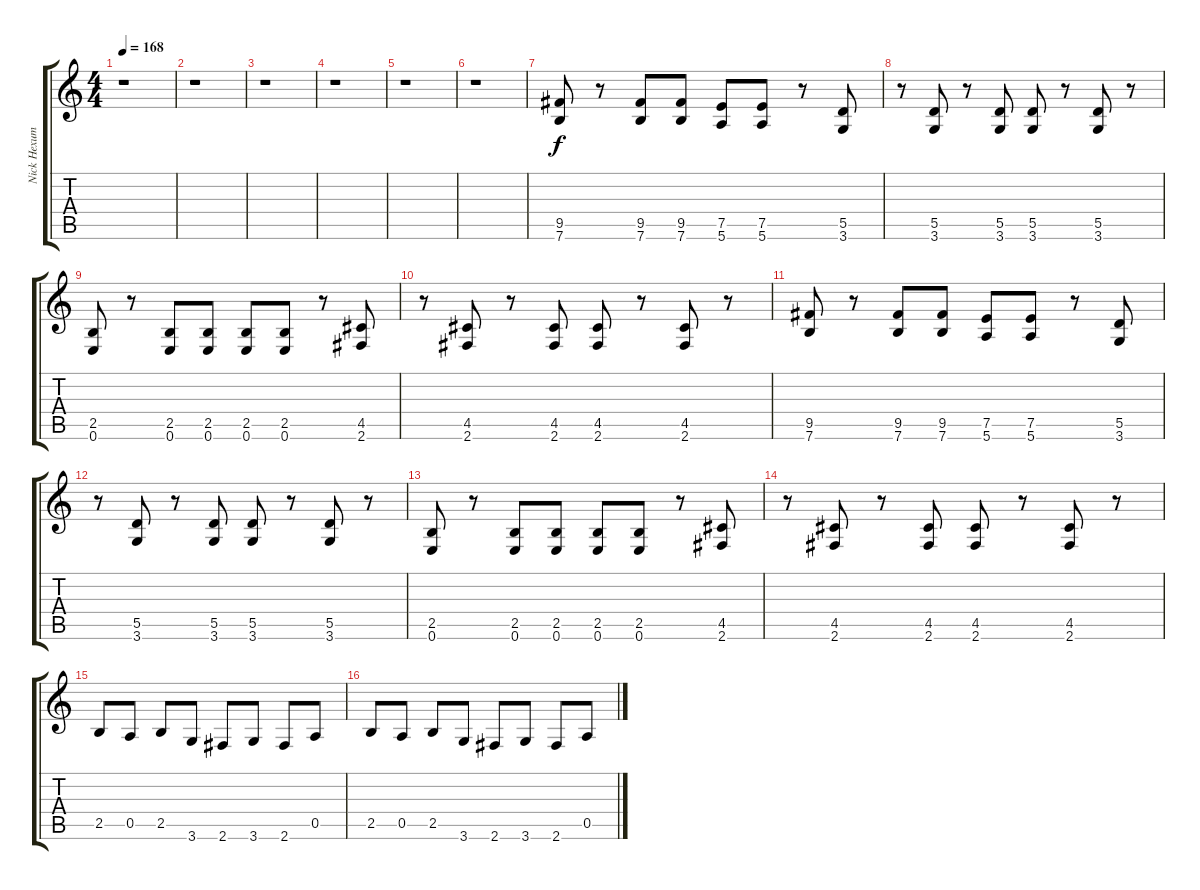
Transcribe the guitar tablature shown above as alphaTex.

\track ("Nick Hexum" "Nick Hexum") {instrument distortionguitar}
\staff {score tabs}
\tuning (E4 B3 G3 D3 A2 E2) {hide}
\ts (4 4)
\tempo 168
\clef g2
\ks c
r.1{dy f} |
r.1 |
r.1 |
r.1 |
r.1 |
r.1 |
(9.5 7.6).8 r.8 (9.5 7.6).8 (9.5 7.6).8 (7.5 5.6).8 (7.5 5.6).8 r.8 (5.5 3.6).8 |
r.8 (5.5 3.6).8 r.8 (5.5 3.6).8 (5.5 3.6).8 r.8 (5.5 3.6).8 r.8 |
(2.5 0.6).8 r.8 (2.5 0.6).8 (2.5 0.6).8 (2.5 0.6).8 (2.5 0.6).8 r.8 (4.5 2.6).8 |
r.8 (4.5 2.6).8 r.8 (4.5 2.6).8 (4.5 2.6).8 r.8 (4.5 2.6).8 r.8 |
(9.5 7.6).8 r.8 (9.5 7.6).8 (9.5 7.6).8 (7.5 5.6).8 (7.5 5.6).8 r.8 (5.5 3.6).8 |
r.8 (5.5 3.6).8 r.8 (5.5 3.6).8 (5.5 3.6).8 r.8 (5.5 3.6).8 r.8 |
(2.5 0.6).8 r.8 (2.5 0.6).8 (2.5 0.6).8 (2.5 0.6).8 (2.5 0.6).8 r.8 (4.5 2.6).8 |
r.8 (4.5 2.6).8 r.8 (4.5 2.6).8 (4.5 2.6).8 r.8 (4.5 2.6).8 r.8 |
2.5.8 0.5.8 2.5.8 3.6.8 2.6.8 3.6.8 2.6.8 0.5.8 |
2.5.8 0.5.8 2.5.8 3.6.8 2.6.8 3.6.8 2.6.8 0.5.8
